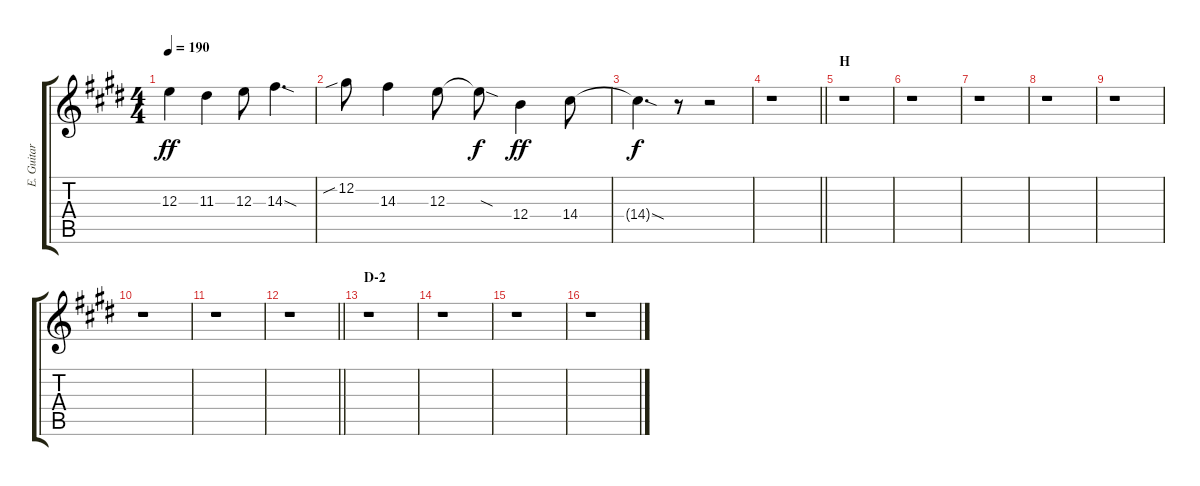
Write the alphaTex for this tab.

\track ("E. Guitar IV" "E. Guitar ") {instrument overdrivenguitar}
\staff {score tabs}
\tuning (Db4 Ab3 E3 B2 Gb2 B1) {hide}
\ts (4 4)
\tempo 190
\clef g2
\ks e
12.3.4{dy ff} 11.3.4 12.3.8 14.3{sod}.4{d} |
12.2{sib}.8 14.3.4 12.3.8 12.3{sod t}.8{dy f} 12.4.4{dy ff} 14.4.8 |
14.4{sod t}.4{d dy f} r.8 r.2 |
\barLineRight lightlight
r.1 |
\section ("" "H")
r.1 |
r.1 |
r.1 |
r.1 |
r.1 |
r.1 |
r.1 |
\barLineRight lightlight
r.1 |
\section ("" "D-2")
r.1 |
r.1 |
r.1 |
r.1
